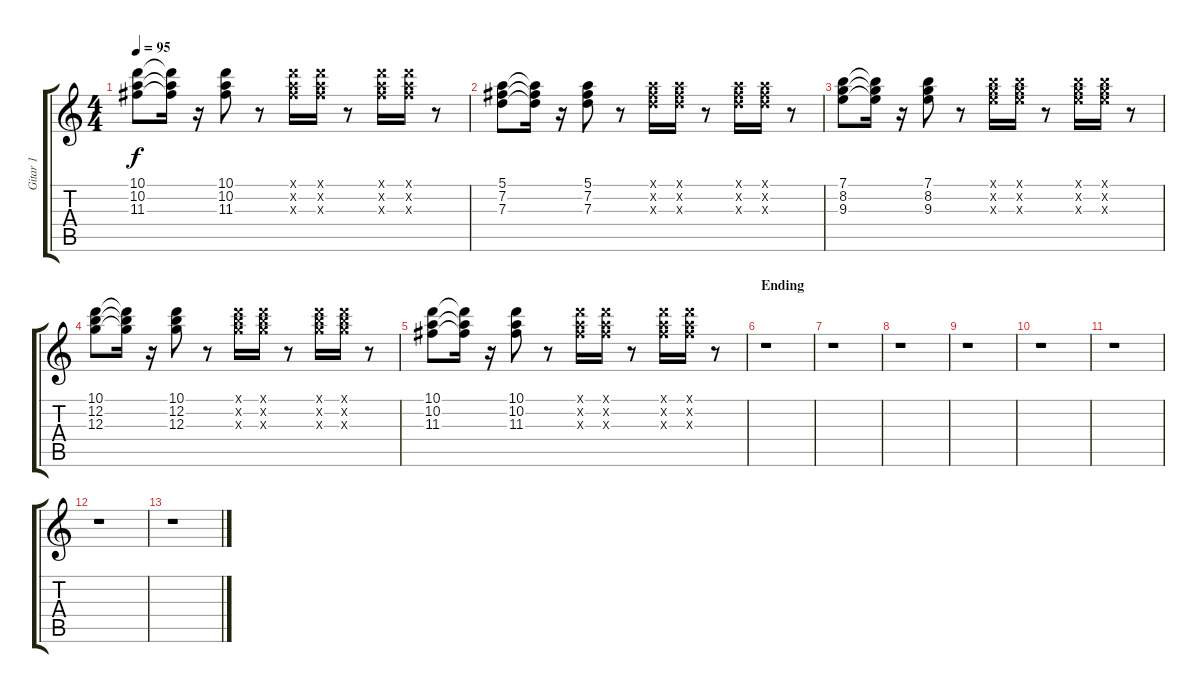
\track ("Gitar 1" "Gitar 1") {instrument electricguitarclean}
\staff {score tabs}
\tuning (E4 B3 G3 D3 A2 E2) {hide}
\ts (4 4)
\tempo 95
\clef g2
\ks c
(10.1 10.2 11.3).8{dy f} (10.1{t} 10.2{t} 11.3{t}).16 r.16 (10.1 10.2 11.3).8 r.8 (10.1{x} 10.2{x} 11.3{x}).16 (10.1{x} 10.2{x} 11.3{x}).16 r.8 (10.1{x} 10.2{x} 11.3{x}).16 (10.1{x} 10.2{x} 11.3{x}).16 r.8 |
(5.1 7.2 7.3).8 (5.1{t} 7.2{t} 7.3{t}).16 r.16 (5.1 7.2 7.3).8 r.8 (5.1{x} 7.2{x} 7.3{x}).16 (5.1{x} 7.2{x} 7.3{x}).16 r.8 (5.1{x} 7.2{x} 7.3{x}).16 (5.1{x} 7.2{x} 7.3{x}).16 r.8 |
(7.1 8.2 9.3).8 (7.1{t} 8.2{t} 9.3{t}).16 r.16 (7.1 8.2 9.3).8 r.8 (7.1{x} 8.2{x} 9.3{x}).16 (7.1{x} 8.2{x} 9.3{x}).16 r.8 (7.1{x} 8.2{x} 9.3{x}).16 (7.1{x} 8.2{x} 9.3{x}).16 r.8 |
(10.1 12.2 12.3).8 (10.1{t} 12.2{t} 12.3{t}).16 r.16 (10.1 12.2 12.3).8 r.8 (10.1{x} 12.2{x} 12.3{x}).16 (10.1{x} 12.2{x} 12.3{x}).16 r.8 (10.1{x} 12.2{x} 12.3{x}).16 (10.1{x} 12.2{x} 12.3{x}).16 r.8 |
(10.1 10.2 11.3).8 (10.1{t} 10.2{t} 11.3{t}).16 r.16 (10.1 10.2 11.3).8 r.8 (10.1{x} 10.2{x} 11.3{x}).16 (10.1{x} 10.2{x} 11.3{x}).16 r.8 (10.1{x} 10.2{x} 11.3{x}).16 (10.1{x} 10.2{x} 11.3{x}).16 r.8 |
\section ("" "Ending")
r.1 |
r.1 |
r.1 |
r.1 |
r.1 |
r.1 |
r.1 |
r.1
